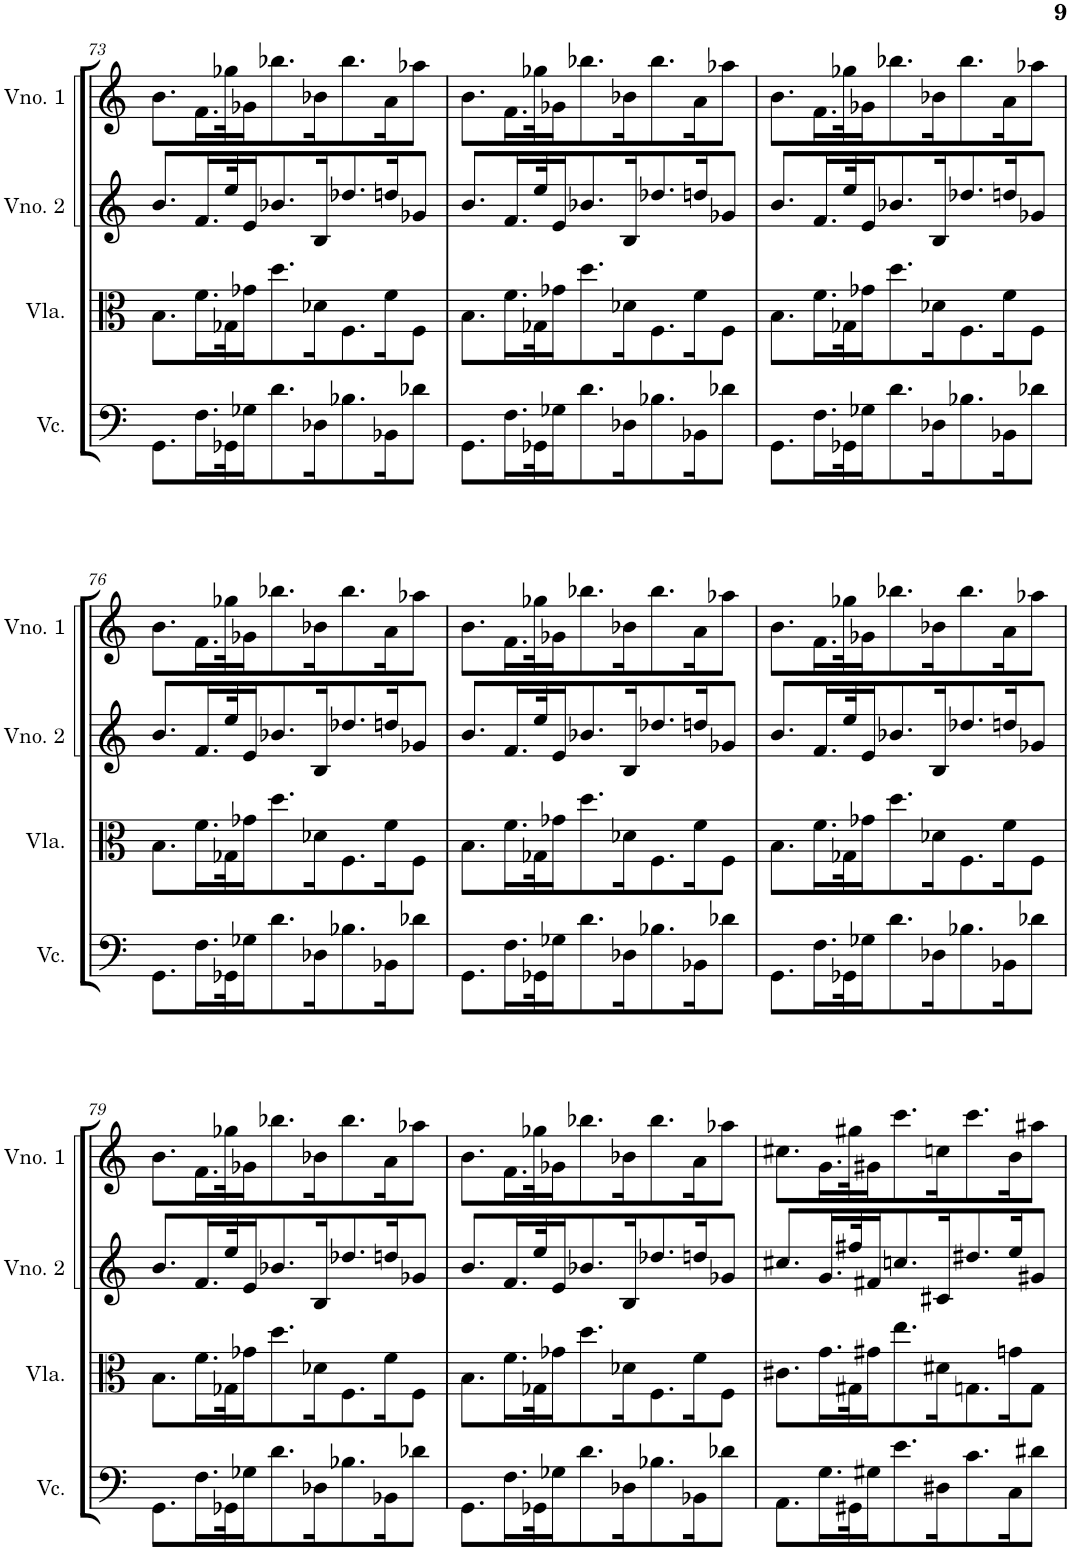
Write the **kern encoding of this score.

**kern	**kern	**kern	**kern
*part4	*part3	*part2	*part1
*staff4	*staff3	*staff2	*staff1
*I"Violoncelo	*I"Viola	*I"Violino 2	*I"Violino 1
*I'Vc.	*I'Vla.	*I'Vno. 2	*I'Vno. 1
!!LO:PB:g=z
*clefF4	*clefC3	*clefG2	*clefG2
*k[]	*k[]	*k[]	*k[]
*M4/4	*M4/4	*M4/4	*M4/4
=73	=73	=73	=73
8.GG\L	8.B\L	8.b/L	8.b\L
16.F\L	16.f\L	16.f/L	16.f\L
32GG-X\K	32G-X\K	32ee/K	32gg-X\K
16G-X\J	16g-X\J	16e/J	16g-X\J
8.d\	8.dd\	8.b-X/	8.bb-X\
16D-X\K	16d-X\K	16B/K	16b-X\K
8.B-X\	8.F\	8.dd-X/	8.bb-\
16BB-X\K	16f\K	16ddn/K	16a\K
8d-X\J	8F\J	8g-X/J	8aa-X\J
=74	=74	=74	=74
8.GG\L	8.B\L	8.b/L	8.b\L
16.F\L	16.f\L	16.f/L	16.f\L
32GG-X\K	32G-X\K	32ee/K	32gg-X\K
16G-X\J	16g-X\J	16e/J	16g-X\J
8.d\	8.dd\	8.b-X/	8.bb-X\
16D-X\K	16d-X\K	16B/K	16b-X\K
8.B-X\	8.F\	8.dd-X/	8.bb-\
16BB-X\K	16f\K	16ddn/K	16a\K
8d-X\J	8F\J	8g-X/J	8aa-X\J
=75	=75	=75	=75
8.GG\L	8.B\L	8.b/L	8.b\L
16.F\L	16.f\L	16.f/L	16.f\L
32GG-X\K	32G-X\K	32ee/K	32gg-X\K
16G-X\J	16g-X\J	16e/J	16g-X\J
8.d\	8.dd\	8.b-X/	8.bb-X\
16D-X\K	16d-X\K	16B/K	16b-X\K
8.B-X\	8.F\	8.dd-X/	8.bb-\
16BB-X\K	16f\K	16ddn/K	16a\K
8d-X\J	8F\J	8g-X/J	8aa-X\J
!!LO:LB:g=z
=76	=76	=76	=76
8.GG\L	8.B\L	8.b/L	8.b\L
16.F\L	16.f\L	16.f/L	16.f\L
32GG-X\K	32G-X\K	32ee/K	32gg-X\K
16G-X\J	16g-X\J	16e/J	16g-X\J
8.d\	8.dd\	8.b-X/	8.bb-X\
16D-X\K	16d-X\K	16B/K	16b-X\K
8.B-X\	8.F\	8.dd-X/	8.bb-\
16BB-X\K	16f\K	16ddn/K	16a\K
8d-X\J	8F\J	8g-X/J	8aa-X\J
=77	=77	=77	=77
8.GG\L	8.B\L	8.b/L	8.b\L
16.F\L	16.f\L	16.f/L	16.f\L
32GG-X\K	32G-X\K	32ee/K	32gg-X\K
16G-X\J	16g-X\J	16e/J	16g-X\J
8.d\	8.dd\	8.b-X/	8.bb-X\
16D-X\K	16d-X\K	16B/K	16b-X\K
8.B-X\	8.F\	8.dd-X/	8.bb-\
16BB-X\K	16f\K	16ddn/K	16a\K
8d-X\J	8F\J	8g-X/J	8aa-X\J
=78	=78	=78	=78
8.GG\L	8.B\L	8.b/L	8.b\L
16.F\L	16.f\L	16.f/L	16.f\L
32GG-X\K	32G-X\K	32ee/K	32gg-X\K
16G-X\J	16g-X\J	16e/J	16g-X\J
8.d\	8.dd\	8.b-X/	8.bb-X\
16D-X\K	16d-X\K	16B/K	16b-X\K
8.B-X\	8.F\	8.dd-X/	8.bb-\
16BB-X\K	16f\K	16ddn/K	16a\K
8d-X\J	8F\J	8g-X/J	8aa-X\J
!!LO:LB:g=z
=79	=79	=79	=79
8.GG\L	8.B\L	8.b/L	8.b\L
16.F\L	16.f\L	16.f/L	16.f\L
32GG-X\K	32G-X\K	32ee/K	32gg-X\K
16G-X\J	16g-X\J	16e/J	16g-X\J
8.d\	8.dd\	8.b-X/	8.bb-X\
16D-X\K	16d-X\K	16B/K	16b-X\K
8.B-X\	8.F\	8.dd-X/	8.bb-\
16BB-X\K	16f\K	16ddn/K	16a\K
8d-X\J	8F\J	8g-X/J	8aa-X\J
=80	=80	=80	=80
8.GG\L	8.B\L	8.b/L	8.b\L
16.F\L	16.f\L	16.f/L	16.f\L
32GG-X\K	32G-X\K	32ee/K	32gg-X\K
16G-X\J	16g-X\J	16e/J	16g-X\J
8.d\	8.dd\	8.b-X/	8.bb-X\
16D-X\K	16d-X\K	16B/K	16b-X\K
8.B-X\	8.F\	8.dd-X/	8.bb-\
16BB-X\K	16f\K	16ddn/K	16a\K
8d-X\J	8F\J	8g-X/J	8aa-X\J
=81	=81	=81	=81
8.AA\L	8.c#X\L	8.cc#X/L	8.cc#X\L
16.G\L	16.g\L	16.g/L	16.g\L
32GG#X\K	32G#X\K	32ff#X/K	32gg#X\K
16G#X\J	16g#X\J	16f#X/J	16g#X\J
8.e\	8.ee\	8.ccn/	8.ccc\
16D#X\K	16d#X\K	16c#X/K	16ccn\K
8.c\	8.Gn\	8.dd#X/	8.ccc\
16C\K	16gn\K	16ee/K	16b\K
8d#X\J	8G\J	8g#X/J	8aa#X\J
=	=	=	=
*-	*-	*-	*-
